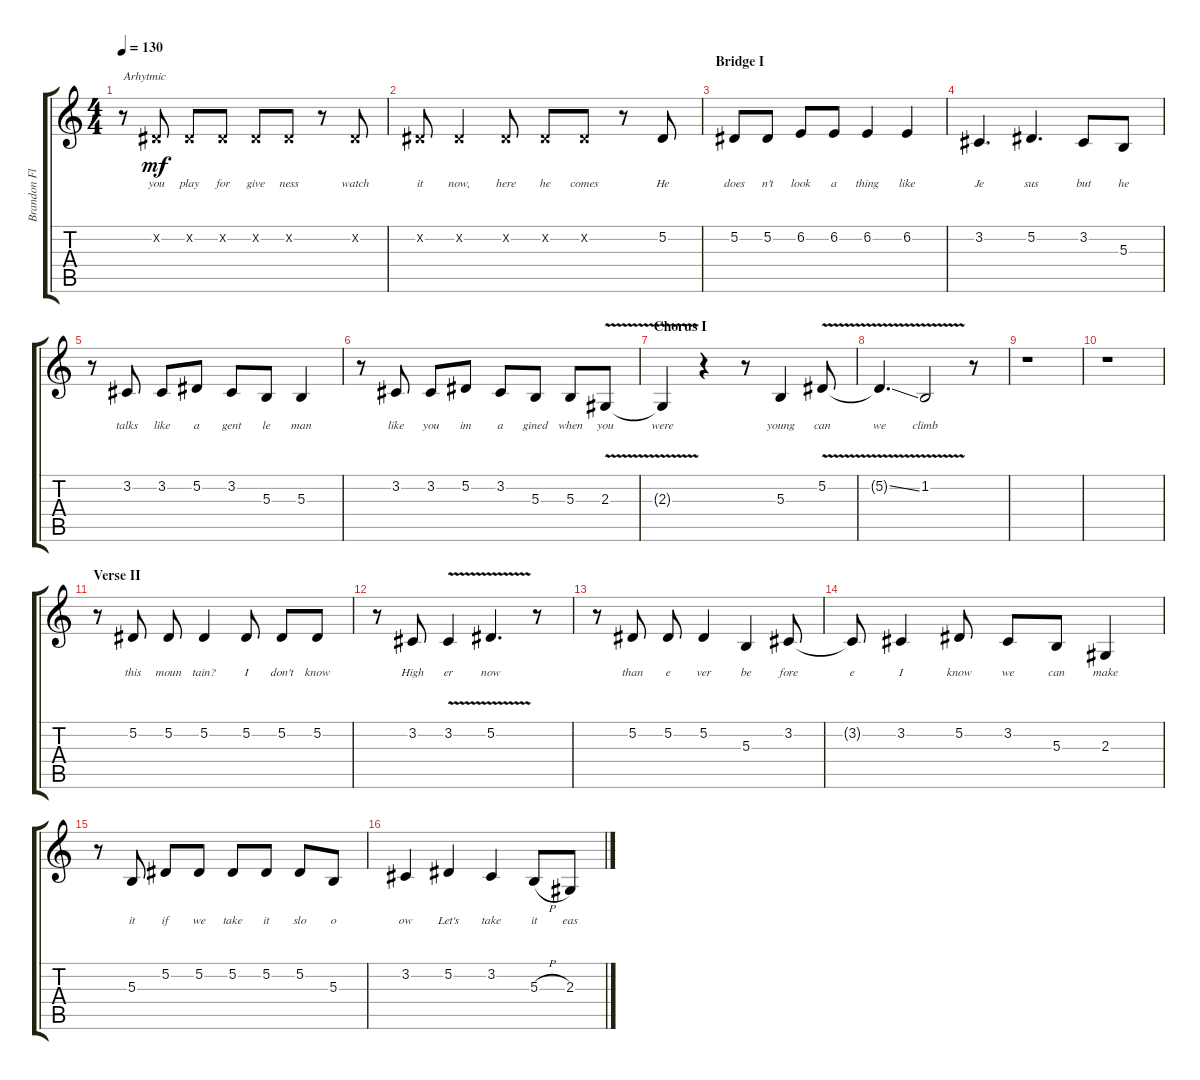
\track ("Brandon Flowers (Vox)" "Brandon Fl") {instrument cello}
\staff {score tabs}
\tuning (Eb4 Bb3 Gb3 Db3 Ab2 Eb2) {hide}
\ts (4 4)
\tempo 130
\clef g2
\ks c
r.8{txt "Arhytmic" dy mf} 5.2{x}.8{lyrics (0 "you") lyrics (1 "") lyrics (2 "") lyrics (3 "") lyrics (4 "")} 5.2{x}.8{lyrics (0 "play") lyrics (1 "") lyrics (2 "") lyrics (3 "") lyrics (4 "")} 5.2{x}.8{lyrics (0 "for") lyrics (1 "") lyrics (2 "") lyrics (3 "") lyrics (4 "")} 5.2{x}.8{lyrics (0 "give") lyrics (1 "") lyrics (2 "") lyrics (3 "") lyrics (4 "")} 5.2{x}.8{lyrics (0 "ness") lyrics (1 "") lyrics (2 "") lyrics (3 "") lyrics (4 "")} r.8 5.2{x}.8{lyrics (0 "watch") lyrics (1 "") lyrics (2 "") lyrics (3 "") lyrics (4 "")} |
5.2{x}.8{lyrics (0 "it") lyrics (1 "") lyrics (2 "") lyrics (3 "") lyrics (4 "")} 5.2{x}.4{lyrics (0 "now,") lyrics (1 "") lyrics (2 "") lyrics (3 "") lyrics (4 "")} 5.2{x}.8{lyrics (0 "here") lyrics (1 "") lyrics (2 "") lyrics (3 "") lyrics (4 "")} 5.2{x}.8{lyrics (0 "he") lyrics (1 "") lyrics (2 "") lyrics (3 "") lyrics (4 "")} 5.2{x}.8{lyrics (0 "comes") lyrics (1 "") lyrics (2 "") lyrics (3 "") lyrics (4 "")} r.8 5.2.8{lyrics (0 "He") lyrics (1 "") lyrics (2 "") lyrics (3 "") lyrics (4 "")} |
\section ("" "Bridge I")
5.2.8{lyrics (0 "does") lyrics (1 "") lyrics (2 "") lyrics (3 "") lyrics (4 "")} 5.2.8{lyrics (0 "n't") lyrics (1 "") lyrics (2 "") lyrics (3 "") lyrics (4 "")} 6.2.8{lyrics (0 "look") lyrics (1 "") lyrics (2 "") lyrics (3 "") lyrics (4 "")} 6.2.8{lyrics (0 "a") lyrics (1 "") lyrics (2 "") lyrics (3 "") lyrics (4 "")} 6.2.4{lyrics (0 "thing") lyrics (1 "") lyrics (2 "") lyrics (3 "") lyrics (4 "")} 6.2.4{lyrics (0 "like") lyrics (1 "") lyrics (2 "") lyrics (3 "") lyrics (4 "")} |
3.2.4{d lyrics (0 "Je") lyrics (1 "") lyrics (2 "") lyrics (3 "") lyrics (4 "")} 5.2.4{d lyrics (0 "sus") lyrics (1 "") lyrics (2 "") lyrics (3 "") lyrics (4 "")} 3.2.8{lyrics (0 "but") lyrics (1 "") lyrics (2 "") lyrics (3 "") lyrics (4 "")} 5.3.8{lyrics (0 "he") lyrics (1 "") lyrics (2 "") lyrics (3 "") lyrics (4 "")} |
r.8 3.2.8{lyrics (0 "talks") lyrics (1 "") lyrics (2 "") lyrics (3 "") lyrics (4 "")} 3.2.8{lyrics (0 "like") lyrics (1 "") lyrics (2 "") lyrics (3 "") lyrics (4 "")} 5.2.8{lyrics (0 "a") lyrics (1 "") lyrics (2 "") lyrics (3 "") lyrics (4 "")} 3.2.8{lyrics (0 "gent") lyrics (1 "") lyrics (2 "") lyrics (3 "") lyrics (4 "")} 5.3.8{lyrics (0 "le") lyrics (1 "") lyrics (2 "") lyrics (3 "") lyrics (4 "")} 5.3.4{lyrics (0 "man") lyrics (1 "") lyrics (2 "") lyrics (3 "") lyrics (4 "")} |
r.8 3.2.8{lyrics (0 "like") lyrics (1 "") lyrics (2 "") lyrics (3 "") lyrics (4 "")} 3.2.8{lyrics (0 "you") lyrics (1 "") lyrics (2 "") lyrics (3 "") lyrics (4 "")} 5.2.8{lyrics (0 "im") lyrics (1 "") lyrics (2 "") lyrics (3 "") lyrics (4 "")} 3.2.8{lyrics (0 "a") lyrics (1 "") lyrics (2 "") lyrics (3 "") lyrics (4 "")} 5.3.8{lyrics (0 "gined") lyrics (1 "") lyrics (2 "") lyrics (3 "") lyrics (4 "")} 5.3.8{lyrics (0 "when") lyrics (1 "") lyrics (2 "") lyrics (3 "") lyrics (4 "")} 2.3{v}.8{lyrics (0 "you") lyrics (1 "") lyrics (2 "") lyrics (3 "") lyrics (4 "")} |
\section ("" "Chorus I")
2.3{t}.4{lyrics (0 "were") lyrics (1 "") lyrics (2 "") lyrics (3 "") lyrics (4 "")} r.4 r.8 5.3.4{lyrics (0 "young") lyrics (1 "") lyrics (2 "") lyrics (3 "") lyrics (4 "")} 5.2{v}.8{lyrics (0 "can") lyrics (1 "") lyrics (2 "") lyrics (3 "") lyrics (4 "")} |
5.2{ss t}.4{d lyrics (0 "we") lyrics (1 "") lyrics (2 "") lyrics (3 "") lyrics (4 "")} 1.2{v}.2{lyrics (0 "climb") lyrics (1 "") lyrics (2 "") lyrics (3 "") lyrics (4 "")} r.8 |
r.1 |
r.1 |
\section ("" "Verse II")
r.8 5.2.8{lyrics (0 "this") lyrics (1 "") lyrics (2 "") lyrics (3 "") lyrics (4 "")} 5.2.8{lyrics (0 "moun") lyrics (1 "") lyrics (2 "") lyrics (3 "") lyrics (4 "")} 5.2.4{lyrics (0 "tain?") lyrics (1 "") lyrics (2 "") lyrics (3 "") lyrics (4 "")} 5.2.8{lyrics (0 "I") lyrics (1 "") lyrics (2 "") lyrics (3 "") lyrics (4 "")} 5.2.8{lyrics (0 "don't") lyrics (1 "") lyrics (2 "") lyrics (3 "") lyrics (4 "")} 5.2.8{lyrics (0 "know") lyrics (1 "") lyrics (2 "") lyrics (3 "") lyrics (4 "")} |
r.8 3.2.8{lyrics (0 "High") lyrics (1 "") lyrics (2 "") lyrics (3 "") lyrics (4 "")} 3.2{v}.4{lyrics (0 "er") lyrics (1 "") lyrics (2 "") lyrics (3 "") lyrics (4 "")} 5.2{v}.4{d lyrics (0 "now") lyrics (1 "") lyrics (2 "") lyrics (3 "") lyrics (4 "")} r.8 |
r.8 5.2.8{lyrics (0 "than") lyrics (1 "") lyrics (2 "") lyrics (3 "") lyrics (4 "")} 5.2.8{lyrics (0 "e") lyrics (1 "") lyrics (2 "") lyrics (3 "") lyrics (4 "")} 5.2.4{lyrics (0 "ver") lyrics (1 "") lyrics (2 "") lyrics (3 "") lyrics (4 "")} 5.3.4{lyrics (0 "be") lyrics (1 "") lyrics (2 "") lyrics (3 "") lyrics (4 "")} 3.2.8{lyrics (0 "fore") lyrics (1 "") lyrics (2 "") lyrics (3 "") lyrics (4 "")} |
3.2{t}.8{lyrics (0 "e") lyrics (1 "") lyrics (2 "") lyrics (3 "") lyrics (4 "")} 3.2.4{lyrics (0 "I") lyrics (1 "") lyrics (2 "") lyrics (3 "") lyrics (4 "")} 5.2.8{lyrics (0 "know") lyrics (1 "") lyrics (2 "") lyrics (3 "") lyrics (4 "")} 3.2.8{lyrics (0 "we") lyrics (1 "") lyrics (2 "") lyrics (3 "") lyrics (4 "")} 5.3.8{lyrics (0 "can") lyrics (1 "") lyrics (2 "") lyrics (3 "") lyrics (4 "")} 2.3.4{lyrics (0 "make") lyrics (1 "") lyrics (2 "") lyrics (3 "") lyrics (4 "")} |
r.8 5.3.8{lyrics (0 "it") lyrics (1 "") lyrics (2 "") lyrics (3 "") lyrics (4 "")} 5.2.8{lyrics (0 "if") lyrics (1 "") lyrics (2 "") lyrics (3 "") lyrics (4 "")} 5.2.8{lyrics (0 "we") lyrics (1 "") lyrics (2 "") lyrics (3 "") lyrics (4 "")} 5.2.8{lyrics (0 "take") lyrics (1 "") lyrics (2 "") lyrics (3 "") lyrics (4 "")} 5.2.8{lyrics (0 "it") lyrics (1 "") lyrics (2 "") lyrics (3 "") lyrics (4 "")} 5.2.8{lyrics (0 "slo") lyrics (1 "") lyrics (2 "") lyrics (3 "") lyrics (4 "")} 5.3.8{lyrics (0 "o") lyrics (1 "") lyrics (2 "") lyrics (3 "") lyrics (4 "")} |
3.2.4{lyrics (0 "ow") lyrics (1 "") lyrics (2 "") lyrics (3 "") lyrics (4 "")} 5.2.4{lyrics (0 "Let's") lyrics (1 "") lyrics (2 "") lyrics (3 "") lyrics (4 "")} 3.2.4{lyrics (0 "take") lyrics (1 "") lyrics (2 "") lyrics (3 "") lyrics (4 "")} 5.3{h}.8{lyrics (0 "it") lyrics (1 "") lyrics (2 "") lyrics (3 "") lyrics (4 "")} 2.3.8{lyrics (0 "eas") lyrics (1 "") lyrics (2 "") lyrics (3 "") lyrics (4 "")}
